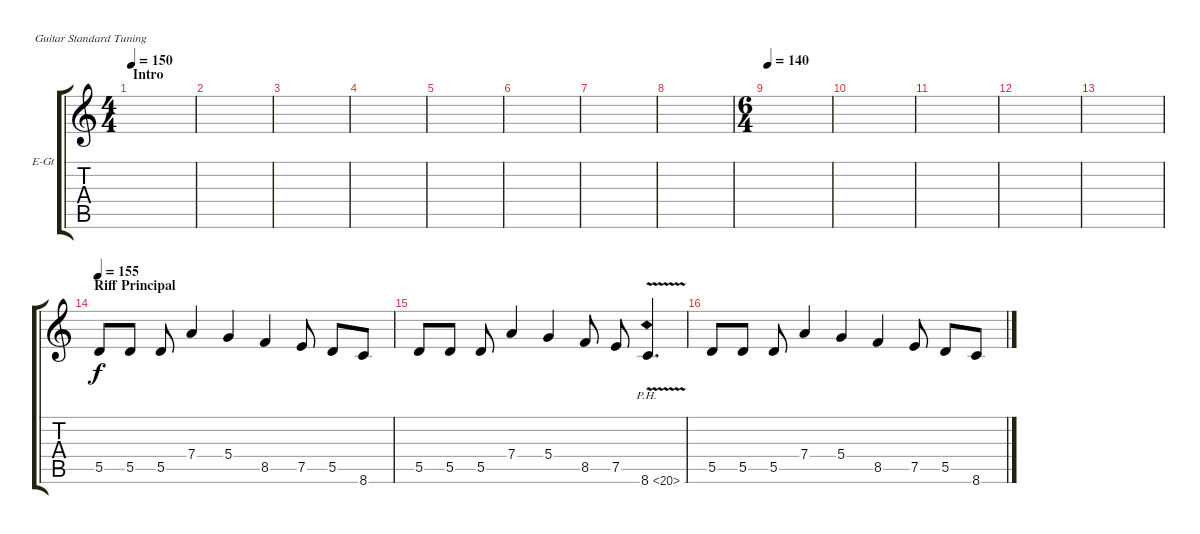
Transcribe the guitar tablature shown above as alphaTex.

\defaultSystemsLayout 4
\bracketExtendMode groupsimilarinstruments
\firstSystemTrackNameOrientation horizontal
\otherSystemsTrackNameOrientation horizontal
\track ("Electric Guitar" "E-Gt") {instrument distortionguitar}
\staff {score tabs}
\tuning (E4 B3 G3 D3 A2 E2)
\ts (4 4)
\section ("" "Intro")
\tempo 150
\clef g2
\ks c
|
|
|
|
|
|
|
|
\ts (6 4)
\tempo 140
|
|
|
|
|
\section ("" "Riff Principal")
\tempo 155
5.5.8 5.5.8 5.5.8 7.4.4 5.4.4 8.5.4 7.5.8 5.5.8 8.6.8 |
5.5.8 5.5.8 5.5.8 7.4.4 5.4.4 8.5.8 7.5.8 8.6{ph 12 v}.4{d} |
5.5.8 5.5.8 5.5.8 7.4.4 5.4.4 8.5.4 7.5.8 5.5.8 8.6.8
